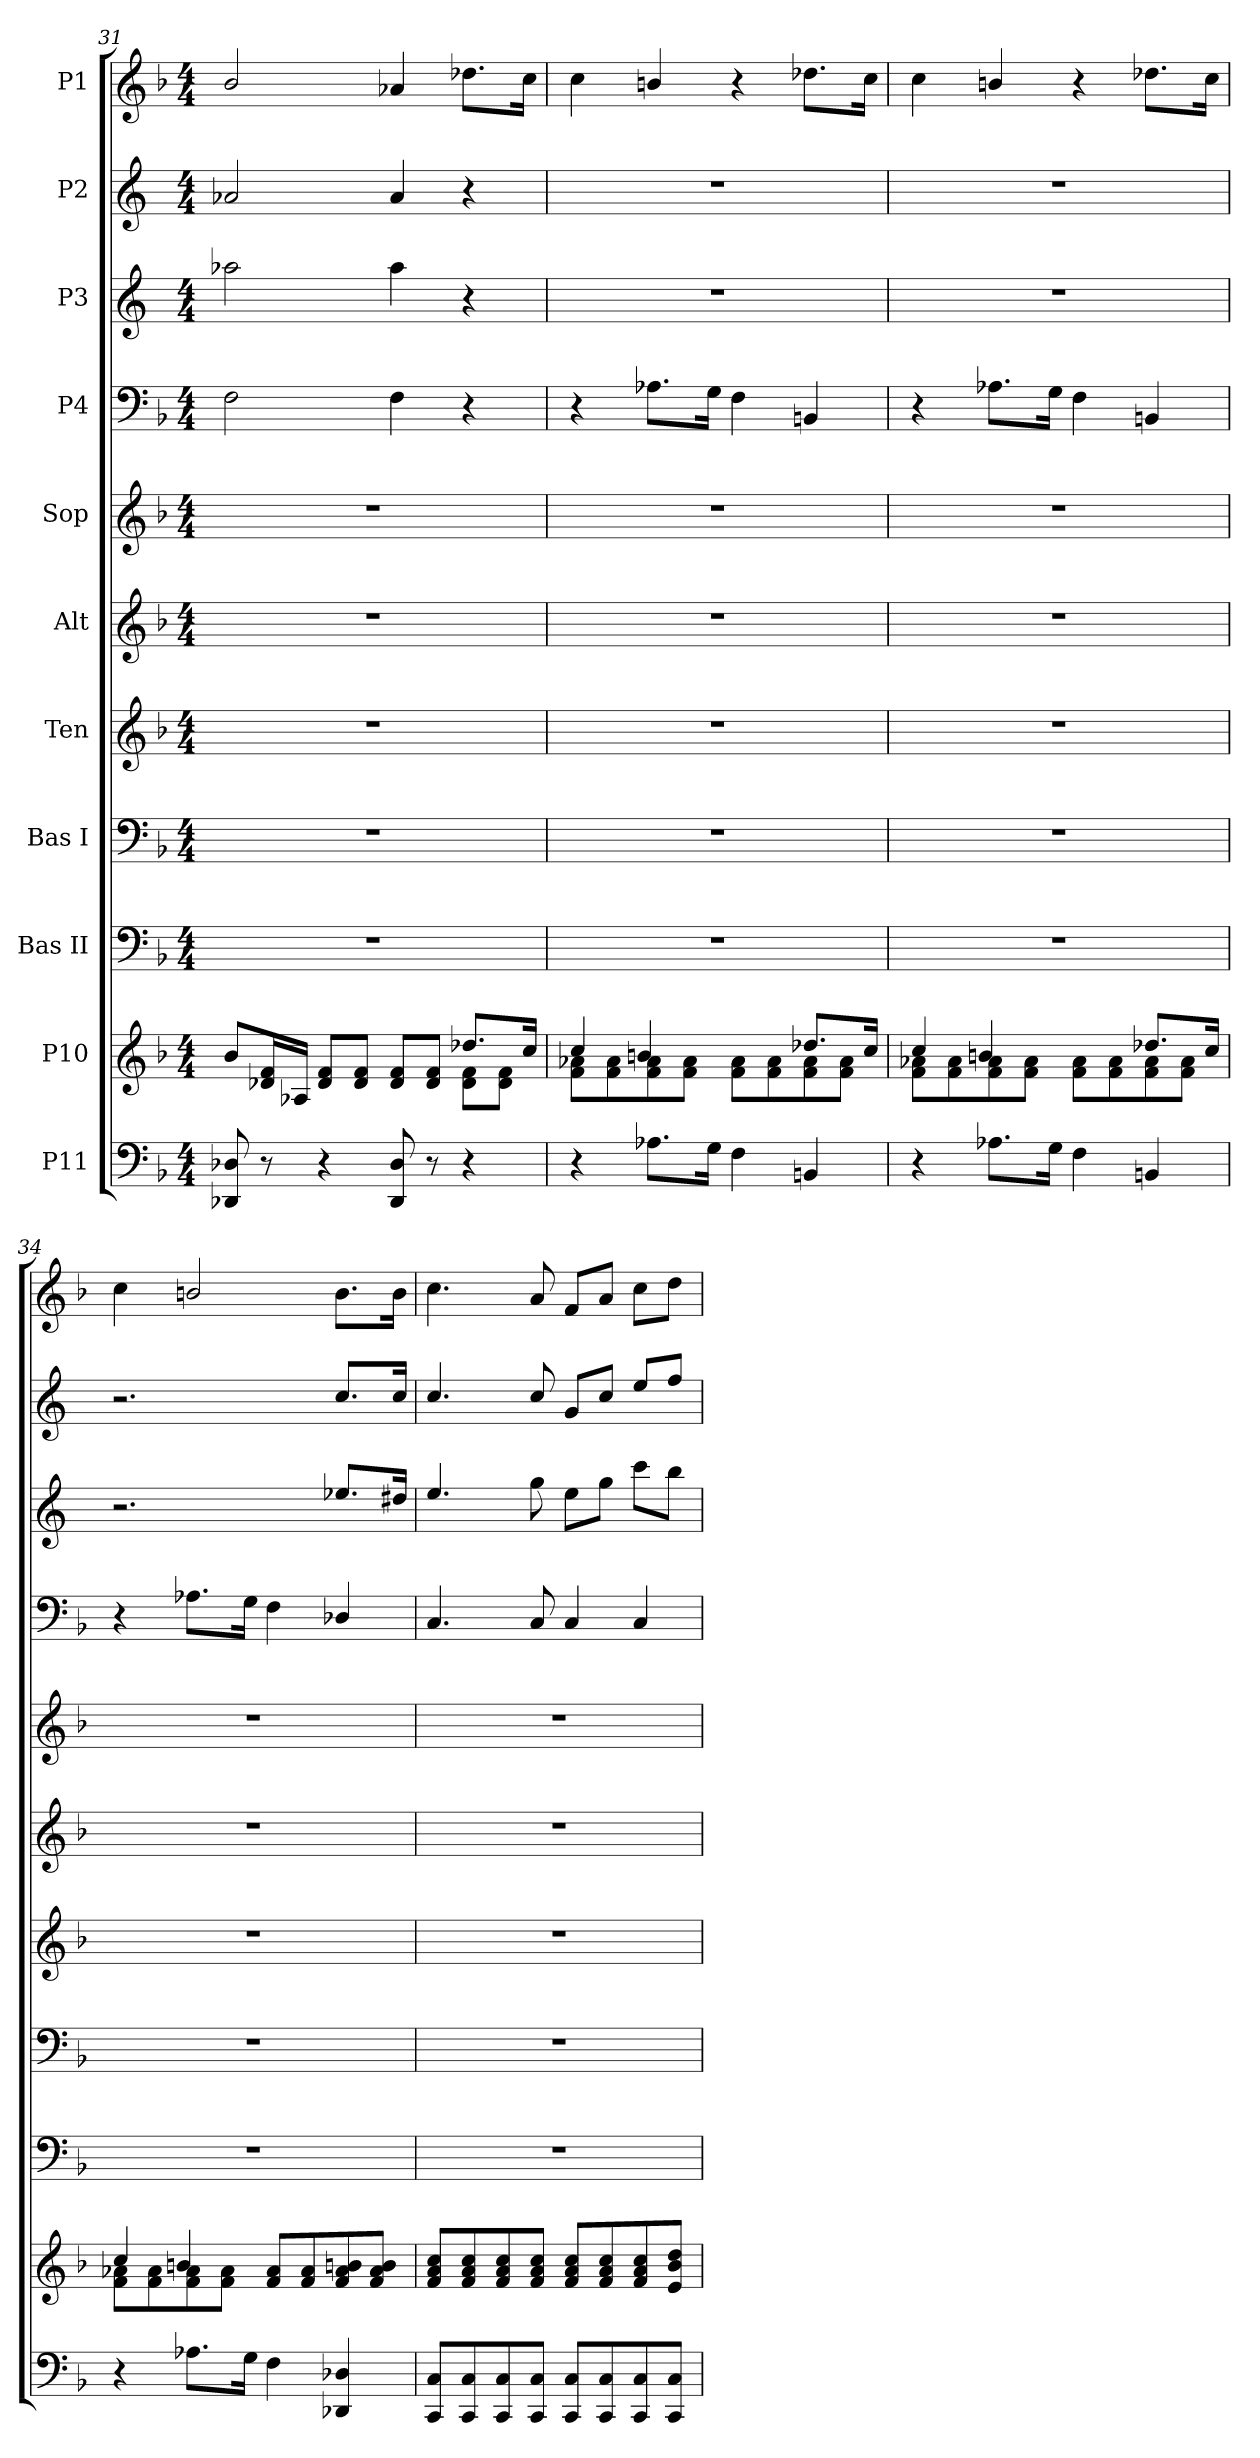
**kern	**kern	**kern	**kern	**kern	**kern	**kern	**kern	**kern	**kern	**kern
*part11	*part10	*part9	*part8	*part7	*part6	*part5	*part4	*part3	*part2	*part1
*staff11	*staff10	*staff9	*staff8	*staff7	*staff6	*staff5	*staff4	*staff3	*staff2	*staff1
*I"P11	*I"P10	*I"Bas II	*I"Bas I	*I"Ten	*I"Alt	*I"Sop	*I"P4	*I"P3	*I"P2	*I"P1
*clefF4	*clefG2	*clefF4	*clefF4	*clefG2	*clefG2	*clefG2	*clefF4	*clefG2	*clefG2	*clefG2
*	*	*	*	*ITrd7c12	*	*	*	*ITrd4c7	*ITrd4c7	*
*k[b-]	*k[b-]	*k[b-]	*k[b-]	*k[b-]	*k[b-]	*k[b-]	*k[b-]	*k[b-]	*k[b-]	*k[b-]
*F:	*F:	*F:	*F:	*	*F:	*F:	*F:	*F:	*F:	*F:
*M4/4	*M4/4	*M4/4	*M4/4	*M4/4	*M4/4	*M4/4	*M4/4	*M4/4	*M4/4	*M4/4
=31	=31	=31	=31	=31	=31	=31	=31	=31	=31	=31
*	*^	*	*	*	*	*	*	*	*	*
8DD-X/ 8D-X/	8b-/L	2.ryy	1r	1r	1r	1r	1r	2F\	2dd-X\	2d-X/	2b-/
8r	16d-X/ 16f/L	.	.	.	.	.	.	.	.	.	.
.	16A-X/JJ	.	.	.	.	.	.	.	.	.	.
4r	8d-/ 8f/L	.	.	.	.	.	.	.	.	.	.
.	8d-/ 8f/J	.	.	.	.	.	.	.	.	.	.
8DD-/ 8D-/	8d-/ 8f/L	.	.	.	.	.	.	4F\	4dd-\	4d-/	4a-X/
8r	8d-/ 8f/J	.	.	.	.	.	.	.	.	.	.
4r	8d-\ 8f\L	8.dd-X/L	.	.	.	.	.	4r	4r	4r	8.dd-X\L
.	8d-\ 8f\J	.	.	.	.	.	.	.	.	.	.
.	.	16cc/Jk	.	.	.	.	.	.	.	.	16cc\Jk
=32	=32	=32	=32	=32	=32	=32	=32	=32	=32	=32	=32
4r	8f\ 8a-X\L	4cc/	1r	1r	1r	1r	1r	4r	1r	1r	4cc\
.	8f\ 8a-\	.	.	.	.	.	.	.	.	.	.
8.A-X\L	8f\ 8a-\	4bn/	.	.	.	.	.	8.A-X\L	.	.	4bn/
.	8f\ 8a-\J	.	.	.	.	.	.	.	.	.	.
16G\Jk	.	.	.	.	.	.	.	16G\Jk	.	.	.
4F\	8f\ 8a-\L	4ryy	.	.	.	.	.	4F\	.	.	4r
.	8f\ 8a-\	.	.	.	.	.	.	.	.	.	.
4BBn/	8f\ 8a-\	8.dd-X/L	.	.	.	.	.	4BBn/	.	.	8.dd-X\L
.	8f\ 8a-\J	.	.	.	.	.	.	.	.	.	.
.	.	16cc/Jk	.	.	.	.	.	.	.	.	16cc\Jk
=33	=33	=33	=33	=33	=33	=33	=33	=33	=33	=33	=33
4r	8f\ 8a-X\L	4cc/	1r	1r	1r	1r	1r	4r	1r	1r	4cc\
.	8f\ 8a-\	.	.	.	.	.	.	.	.	.	.
8.A-X\L	8f\ 8a-\	4bn/	.	.	.	.	.	8.A-X\L	.	.	4bn/
.	8f\ 8a-\J	.	.	.	.	.	.	.	.	.	.
16G\Jk	.	.	.	.	.	.	.	16G\Jk	.	.	.
4F\	8f\ 8a-\L	4ryy	.	.	.	.	.	4F\	.	.	4r
.	8f\ 8a-\	.	.	.	.	.	.	.	.	.	.
4BBn/	8f\ 8a-\	8.dd-X/L	.	.	.	.	.	4BBn/	.	.	8.dd-X\L
.	8f\ 8a-\J	.	.	.	.	.	.	.	.	.	.
.	.	16cc/Jk	.	.	.	.	.	.	.	.	16cc\Jk
=34	=34	=34	=34	=34	=34	=34	=34	=34	=34	=34	=34
4r	8f\ 8a-X\L	4cc/	1r	1r	1r	1r	1r	4r	2.r	2.r	4cc\
.	8f\ 8a-\	.	.	.	.	.	.	.	.	.	.
8.A-X\L	8f\ 8a-\	4bn/	.	.	.	.	.	8.A-X\L	.	.	2bn/
.	8f\ 8a-\J	.	.	.	.	.	.	.	.	.	.
16G\Jk	.	.	.	.	.	.	.	16G\Jk	.	.	.
4F\	8f/ 8a-/L	2ryy	.	.	.	.	.	4F\	.	.	.
.	8f/ 8a-/	.	.	.	.	.	.	.	.	.	.
4DD-X/ 4D-X/	8f/ 8a-/ 8bni/	.	.	.	.	.	.	4D-X/	8.a-X/L	8.f/L	8.b\L
.	8f/ 8a-/ 8b/J	.	.	.	.	.	.	.	.	.	.
.	.	.	.	.	.	.	.	.	16g#X/Jk	16f/Jk	16b\Jk
*	*v	*v	*	*	*	*	*	*	*	*	*
=35	=35	=35	=35	=35	=35	=35	=35	=35	=35	=35
8CC/ 8C/L	8f/ 8a/ 8cc/L	1r	1r	1r	1r	1r	4.C/	4.a/	4.f/	4.cc\
8CC/ 8C/	8f/ 8a/ 8cc/	.	.	.	.	.	.	.	.	.
8CC/ 8C/	8f/ 8a/ 8cc/	.	.	.	.	.	.	.	.	.
8CC/ 8C/J	8f/ 8a/ 8cc/J	.	.	.	.	.	8C/	8cc\	8f/	8a/
8CC/ 8C/L	8f/ 8a/ 8cc/L	.	.	.	.	.	4C/	8a\L	8c/L	8f/L
8CC/ 8C/	8f/ 8a/ 8cc/	.	.	.	.	.	.	8cc\J	8f/J	8a/J
8CC/ 8C/	8f/ 8a/ 8cc/	.	.	.	.	.	4C/	8ff\L	8a/L	8cc\L
8CC/ 8C/J	8e/ 8b-/ 8dd/J	.	.	.	.	.	.	8ee\J	8b-/J	8dd\J
=	=	=	=	=	=	=	=	=	=	=
*-	*-	*-	*-	*-	*-	*-	*-	*-	*-	*-
